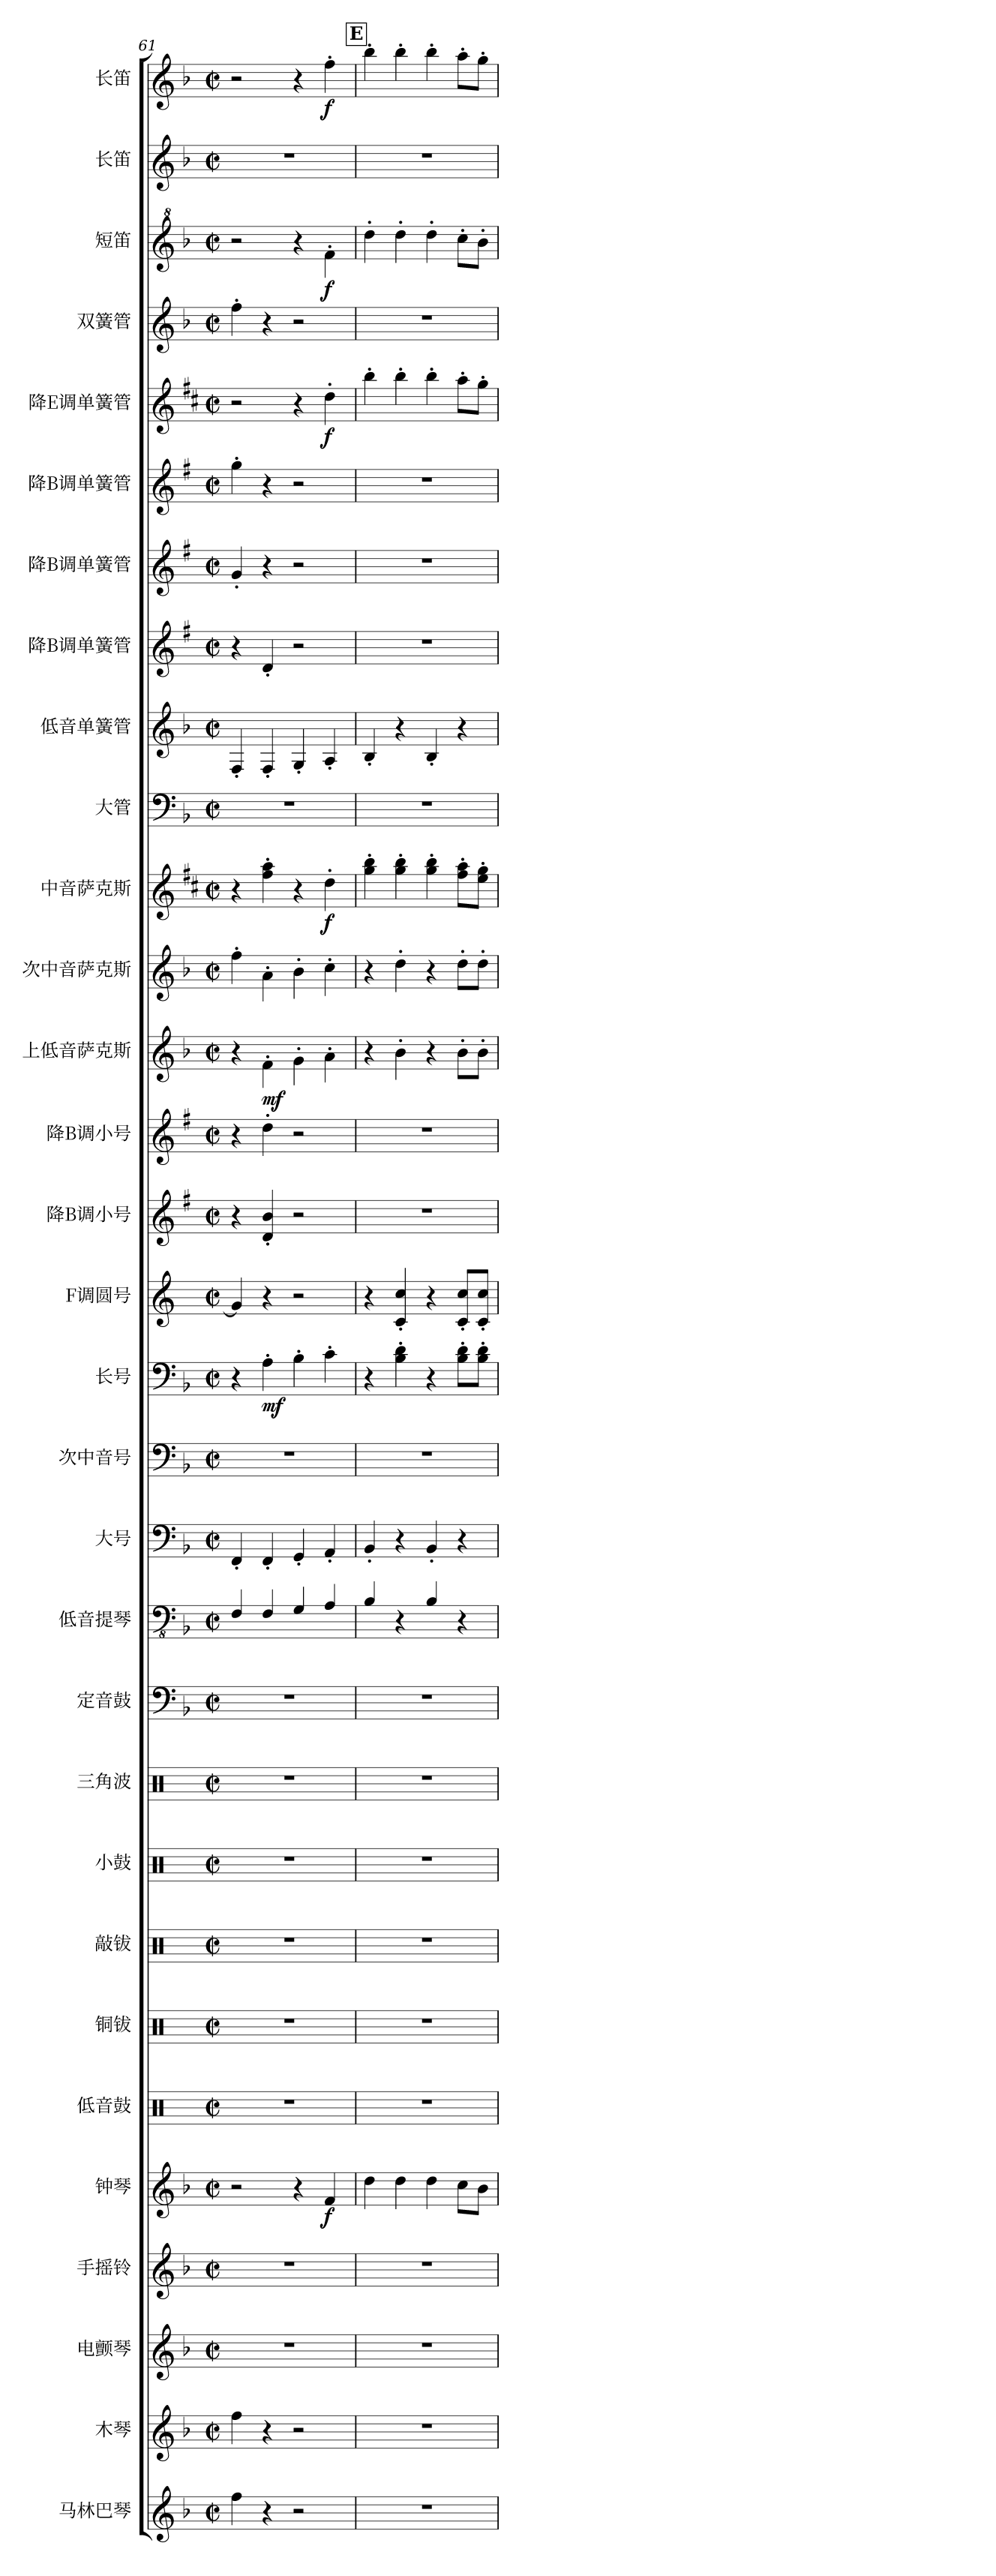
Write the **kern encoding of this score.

**kern	**kern	**kern	**kern	**kern	**dynam	**kern	**kern	**kern	**kern	**kern	**kern	**kern	**kern	**kern	**kern	**dynam	**kern	**kern	**kern	**kern	**dynam	**kern	**kern	**dynam	**kern	**kern	**kern	**kern	**kern	**kern	**dynam	**kern	**kern	**dynam	**kern	**kern	**dynam
*part31	*part30	*part29	*part28	*part27	*part27	*part26	*part25	*part24	*part23	*part22	*part21	*part20	*part19	*part18	*part17	*part17	*part16	*part15	*part14	*part13	*part13	*part12	*part11	*part11	*part10	*part9	*part8	*part7	*part6	*part5	*part5	*part4	*part3	*part3	*part2	*part1	*part1
*staff31	*staff30	*staff29	*staff28	*staff27	*staff27	*staff26	*staff25	*staff24	*staff23	*staff22	*staff21	*staff20	*staff19	*staff18	*staff17	*staff17	*staff16	*staff15	*staff14	*staff13	*staff13	*staff12	*staff11	*staff11	*staff10	*staff9	*staff8	*staff7	*staff6	*staff5	*staff5	*staff4	*staff3	*staff3	*staff2	*staff1	*staff1
*I"马林巴琴	*I"木琴	*I"电颤琴	*I"手摇铃	*I"钟琴	*	*I"低音鼓	*I"铜钹	*I"敲钹	*I"小鼓	*I"三角波	*I"定音鼓	*I"低音提琴	*I"大号	*I"次中音号	*I"长号	*	*I"F调圆号	*I"降B调小号	*I"降B调小号	*I"上低音萨克斯	*	*I"次中音萨克斯	*I"中音萨克斯	*	*I"大管	*I"低音单簧管	*I"降B调单簧管	*I"降B调单簧管	*I"降B调单簧管	*I"降E调单簧管	*	*I"双簧管	*I"短笛	*	*I"长笛	*I"长笛	*
*clefG2	*clefG2	*clefG2	*clefG2	*clefG2	*	*clefX	*clefX	*clefX	*clefX	*clefX	*clefF4	*clefFv4	*clefF4	*clefF4	*clefF4	*	*clefG2	*clefG2	*clefG2	*clefG2	*	*clefG2	*clefG2	*	*clefF4	*clefG2	*clefG2	*clefG2	*clefG2	*clefG2	*	*clefG2	*clefG^2	*	*clefG2	*clefG2	*
*	*ITrd-7c-12	*	*	*ITrd-14c-24	*	*	*	*	*	*	*	*ITrd7c12	*	*	*	*	*ITrd4c7	*ITrd1c2	*ITrd1c2	*ITrd12c21	*	*ITrd8c14	*ITrd5c9	*	*	*ITrd8c14	*ITrd1c2	*ITrd1c2	*ITrd1c2	*ITrd-2c-3	*	*	*ITrd-7c-12	*	*	*	*
*k[b-]	*k[b-]	*k[b-]	*k[b-]	*k[b-]	*	*k[]	*k[]	*k[]	*k[]	*k[]	*k[b-]	*k[b-]	*k[b-]	*k[b-]	*k[b-]	*	*k[b-]	*k[b-]	*k[b-]	*k[b-]	*	*k[b-]	*k[b-]	*	*k[b-]	*k[b-]	*k[b-]	*k[b-]	*k[b-]	*k[b-]	*	*k[b-]	*k[b-]	*	*k[b-]	*k[b-]	*
*M2/2	*M2/2	*M2/2	*M2/2	*M2/2	*	*M2/2	*M2/2	*M2/2	*M2/2	*M2/2	*M2/2	*M2/2	*M2/2	*M2/2	*M2/2	*	*M2/2	*M2/2	*M2/2	*M2/2	*	*M2/2	*M2/2	*	*M2/2	*M2/2	*M2/2	*M2/2	*M2/2	*M2/2	*	*M2/2	*M2/2	*	*M2/2	*M2/2	*
*met(c|)	*met(c|)	*met(c|)	*met(c|)	*met(c|)	*	*met(c|)	*met(c|)	*met(c|)	*met(c|)	*met(c|)	*met(c|)	*met(c|)	*met(c|)	*met(c|)	*met(c|)	*	*met(c|)	*met(c|)	*met(c|)	*met(c|)	*	*met(c|)	*met(c|)	*	*met(c|)	*met(c|)	*met(c|)	*met(c|)	*met(c|)	*met(c|)	*	*met(c|)	*met(c|)	*	*met(c|)	*met(c|)	*
=61	=61	=61	=61	=61	=61	=61	=61	=61	=61	=61	=61	=61	=61	=61	=61	=61	=61	=61	=61	=61	=61	=61	=61	=61	=61	=61	=61	=61	=61	=61	=61	=61	=61	=61	=61	=61	=61
4ff\	4fff\	1r	1r	2r	.	1r	1r	1r	1r	1r	1r	4FFF/	4FF'/	1r	4r	.	4c/]	4r	4r	4r	.	4f'\	4r	.	1r	4FF'/	4r	4f'/	4ff'\	2r	.	4ff'\	2r	.	1r	2r	.
!	!	!	!	!	!	!	!	!	!	!	!	!	!	!	!	!LO:DY:b	!	!	!	!	!LO:DY:b	!	!	!	!	!	!	!	!	!	!	!	!	!	!	!	!
4r	4r	.	.	.	.	.	.	.	.	.	.	4FFF/	4FF'/	.	4A'\	mf	4r	4c/' 4a/'	4cc'\	4F'\	mf	4A'\	4a\' 4cc\'	.	.	4FF'/	4c'/	4r	4r	.	.	4r	.	.	.	.	.
2r	2r	.	.	4r	.	.	.	.	.	.	.	4GGG/	4GG'/	.	4B-'\	.	2r	2r	2r	4G'\	.	4B-'\	4r	.	.	4GG'/	2r	2r	2r	4r	.	2r	4r	.	.	4r	.
!	!	!	!	!	!LO:DY:b	!	!	!	!	!	!	!	!	!	!	!	!	!	!	!	!	!	!	!LO:DY:b	!	!	!	!	!	!	!LO:DY:b	!	!	!LO:DY:b	!	!	!LO:DY:b
.	.	.	.	4fff/	f	.	.	.	.	.	.	4AAA/	4AA'/	.	4c'\	.	.	.	.	4A'\	.	4c'\	4f'\	f	.	4AA'/	.	.	.	4ff'\	f	.	4fff'\	f	.	4ff'\	f
!!LO:REH:place=s1:a:B:fs=14:t=E
=62	=62	=62	=62	=62	=62	=62	=62	=62	=62	=62	=62	=62	=62	=62	=62	=62	=62	=62	=62	=62	=62	=62	=62	=62	=62	=62	=62	=62	=62	=62	=62	=62	=62	=62	=62	=62	=62
1r	1r	1r	1r	4dddd\	.	1r	1r	1r	1r	1r	1r	4BBB-/	4BB-'/	1r	4r	.	4r	1r	1r	4r	.	4r	4b-\' 4dd\'	.	1r	4BB-'/	1r	1r	1r	4ddd'\	.	1r	4dddd'\	.	1r	4bb-'\	.
.	.	.	.	4dddd\	.	.	.	.	.	.	.	4r	4r	.	4B-\' 4d\'	.	4F/' 4f/'	.	.	4B-'\	.	4d'\	4b-\' 4dd\'	.	.	4r	.	.	.	4ddd'\	.	.	4dddd'\	.	.	4bb-'\	.
.	.	.	.	4dddd\	.	.	.	.	.	.	.	4BBB-/	4BB-'/	.	4r	.	4r	.	.	4r	.	4r	4b-\' 4dd\'	.	.	4BB-'/	.	.	.	4ddd'\	.	.	4dddd'\	.	.	4bb-'\	.
.	.	.	.	8cccc\L	.	.	.	.	.	.	.	4r	4r	.	8B-\' 8d\'L	.	8F/' 8f/'L	.	.	8B-'\L	.	8d'\L	8a\' 8cc\'L	.	.	4r	.	.	.	8ccc'\L	.	.	8cccc'\L	.	.	8aa'\L	.
.	.	.	.	8bbb-\J	.	.	.	.	.	.	.	.	.	.	8B-\' 8d\'J	.	8F/' 8f/'J	.	.	8B-'\J	.	8d'\J	8g\' 8b-\'J	.	.	.	.	.	.	8bb-'\J	.	.	8bbb-'\J	.	.	8gg'\J	.
=	=	=	=	=	=	=	=	=	=	=	=	=	=	=	=	=	=	=	=	=	=	=	=	=	=	=	=	=	=	=	=	=	=	=	=	=	=
*-	*-	*-	*-	*-	*-	*-	*-	*-	*-	*-	*-	*-	*-	*-	*-	*-	*-	*-	*-	*-	*-	*-	*-	*-	*-	*-	*-	*-	*-	*-	*-	*-	*-	*-	*-	*-	*-
